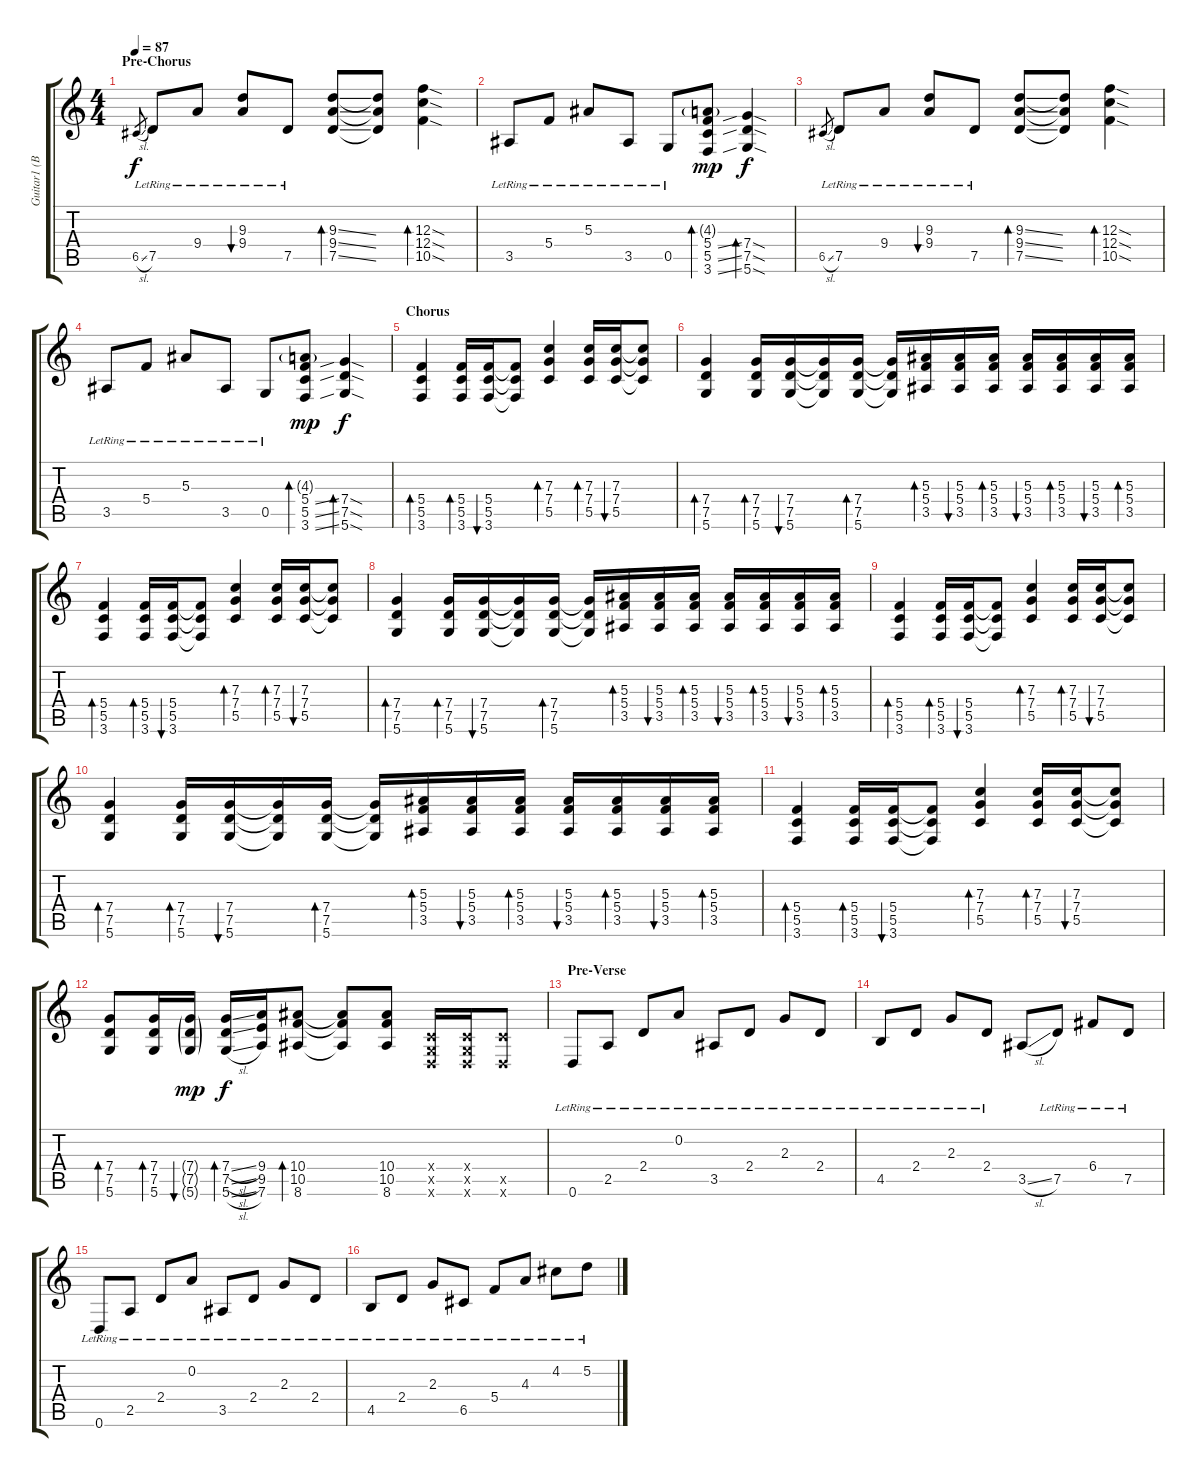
\track ("Guitar1 (Breiti)" "Guitar1 (B") {instrument electricguitarjazz}
\staff {score tabs}
\tuning (D4 A3 F3 C3 G2 D2) {hide}
\ts (4 4)
\section ("" "Pre-Chorus")
\tempo 87
\clef g2
\ks c
6.5{sl}.8{gr dy f} 7.5{lr}.8 9.4{lr}.8 (9.3{lr} 9.4{lr}).8{bu 120} 7.5{lr}.8 (9.3{ss} 9.4{ss} 7.5{ss}).8{bd 60} (9.3{t} 9.4{t} 7.5{t}).8 (12.3{sod} 12.4{sod} 10.5{sod}).4{bd 120} |
3.5{lr}.8 5.4{lr}.8 5.3{lr}.8 3.5{lr}.8 0.5{lr}.8 (4.3{g} 5.4{ss} 5.5{ss} 3.6{ss}).8{bd 120 dy mp} (7.4{sod} 7.5{sod} 5.6{sod}).4{bd 120 dy f} |
6.5{sl}.8{gr} 7.5{lr}.8 9.4{lr}.8 (9.3{lr} 9.4{lr}).8{bu 120} 7.5{lr}.8 (9.3{ss} 9.4{ss} 7.5{ss}).8{bd 60} (9.3{t} 9.4{t} 7.5{t}).8 (12.3{sod} 12.4{sod} 10.5{sod}).4{bd 120} |
3.5{lr}.8 5.4{lr}.8 5.3{lr}.8 3.5{lr}.8 0.5{lr}.8 (4.3{g} 5.4{ss} 5.5{ss} 3.6{ss}).8{bd 120 dy mp} (7.4{sod} 7.5{sod} 5.6{sod}).4{bd 120 dy f} |
\section ("" "Chorus")
(5.4 5.5 3.6).4{bd 120} (5.4 5.5 3.6).16{bd 120} (5.4 5.5 3.6).16{bu 120} (5.4{t} 5.5{t} 3.6{t}).8 (7.3 7.4 5.5).4{bd 120} (7.3 7.4 5.5).16{bd 120} (7.3 7.4 5.5).16{bu 120} (7.3{t} 7.4{t} 5.5{t}).8 |
(7.4 7.5 5.6).4{bd 120} (7.4 7.5 5.6).16{bd 120} (7.4 7.5 5.6).16{bu 120} (7.4{t} 7.5{t} 5.6{t}).16 (7.4 7.5 5.6).16{bd 120} (7.4{t} 7.5{t} 5.6{t}).16 (5.3 5.4 3.5).16{bd 120} (5.3 5.4 3.5).16{bu 120} (5.3 5.4 3.5).16{bd 120} (5.3 5.4 3.5).16{bu 120} (5.3 5.4 3.5).16{bd 120} (5.3 5.4 3.5).16{bu 120} (5.3 5.4 3.5).16{bd 120} |
(5.4 5.5 3.6).4{bd 120} (5.4 5.5 3.6).16{bd 120} (5.4 5.5 3.6).16{bu 120} (5.4{t} 5.5{t} 3.6{t}).8 (7.3 7.4 5.5).4{bd 120} (7.3 7.4 5.5).16{bd 120} (7.3 7.4 5.5).16{bu 120} (7.3{t} 7.4{t} 5.5{t}).8 |
(7.4 7.5 5.6).4{bd 120} (7.4 7.5 5.6).16{bd 120} (7.4 7.5 5.6).16{bu 120} (7.4{t} 7.5{t} 5.6{t}).16 (7.4 7.5 5.6).16{bd 120} (7.4{t} 7.5{t} 5.6{t}).16 (5.3 5.4 3.5).16{bd 120} (5.3 5.4 3.5).16{bu 120} (5.3 5.4 3.5).16{bd 120} (5.3 5.4 3.5).16{bu 120} (5.3 5.4 3.5).16{bd 120} (5.3 5.4 3.5).16{bu 120} (5.3 5.4 3.5).16{bd 120} |
(5.4 5.5 3.6).4{bd 120} (5.4 5.5 3.6).16{bd 120} (5.4 5.5 3.6).16{bu 120} (5.4{t} 5.5{t} 3.6{t}).8 (7.3 7.4 5.5).4{bd 120} (7.3 7.4 5.5).16{bd 120} (7.3 7.4 5.5).16{bu 120} (7.3{t} 7.4{t} 5.5{t}).8 |
(7.4 7.5 5.6).4{bd 120} (7.4 7.5 5.6).16{bd 120} (7.4 7.5 5.6).16{bu 120} (7.4{t} 7.5{t} 5.6{t}).16 (7.4 7.5 5.6).16{bd 120} (7.4{t} 7.5{t} 5.6{t}).16 (5.3 5.4 3.5).16{bd 120} (5.3 5.4 3.5).16{bu 120} (5.3 5.4 3.5).16{bd 120} (5.3 5.4 3.5).16{bu 120} (5.3 5.4 3.5).16{bd 120} (5.3 5.4 3.5).16{bu 120} (5.3 5.4 3.5).16{bd 120} |
(5.4 5.5 3.6).4{bd 120} (5.4 5.5 3.6).16{bd 120} (5.4 5.5 3.6).16{bu 120} (5.4{t} 5.5{t} 3.6{t}).8 (7.3 7.4 5.5).4{bd 120} (7.3 7.4 5.5).16{bd 120} (7.3 7.4 5.5).16{bu 120} (7.3{t} 7.4{t} 5.5{t}).8 |
(7.4 7.5 5.6).8{bd 120} (7.4 7.5 5.6).16{bd 120} (7.4{g} 7.5{g} 5.6{g}).16{bu 120 dy mp} (7.4{sl} 7.5{sl} 5.6{sl}).16{bd 120 dy f} (9.4 9.5 7.6).16 (10.4 10.5 8.6).8{bd 120} (10.4{t} 10.5{t} 8.6{t}).8 (10.4 10.5 8.6).8 (0.4{x} 0.5{x} 0.6{x}).16 (0.4{x} 0.5{x} 0.6{x}).16 (5.5{x} 0.6{x}).8 |
\section ("" "Pre-Verse")
0.6{lr}.8 2.5{lr}.8 2.4{lr}.8 0.2{lr}.8 3.5{lr}.8 2.4{lr}.8 2.3{lr}.8 2.4{lr}.8 |
4.5{lr}.8 2.4{lr}.8 2.3{lr}.8 2.4{lr}.8 3.5{sl}.8 7.5{lr}.8 6.4{lr}.8 7.5{lr}.8 |
0.6{lr}.8 2.5{lr}.8 2.4{lr}.8 0.2{lr}.8 3.5{lr}.8 2.4{lr}.8 2.3{lr}.8 2.4{lr}.8 |
4.5{lr}.8 2.4{lr}.8 2.3{lr}.8 6.5{lr}.8 5.4{lr}.8 4.3{lr}.8 4.2{lr}.8 5.2{lr}.8
